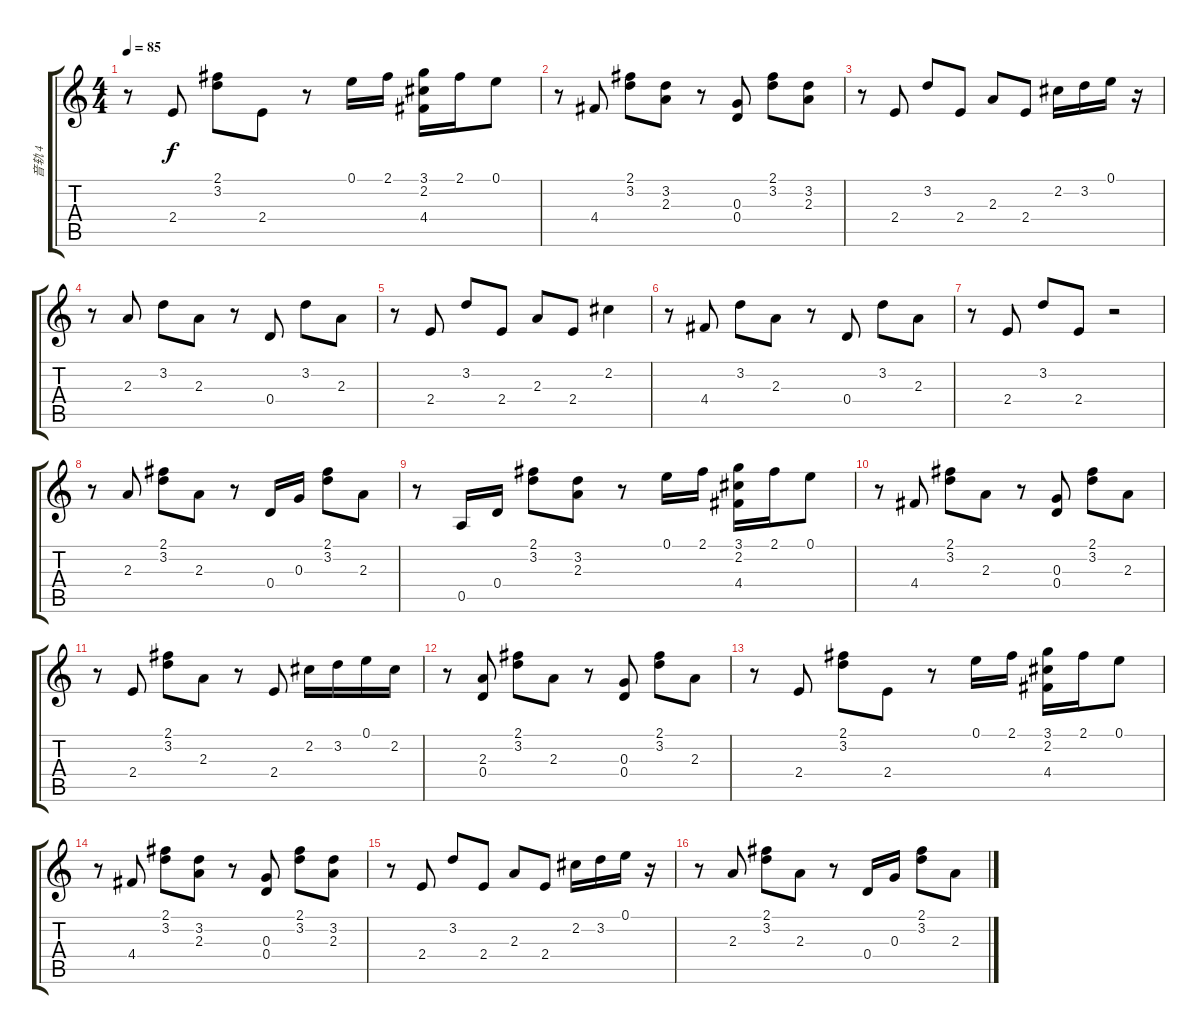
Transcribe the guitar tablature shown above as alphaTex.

\track ("音轨 4" "音轨 4") {instrument acousticguitarsteel}
\staff {score tabs}
\tuning (E4 B3 G3 D3 A2 E2) {hide}
\ts (4 4)
\tempo 85
\clef g2
\ks c
r.8{dy f} 2.4.8 (2.1 3.2).8 2.4.8 r.8 0.1.16 2.1.16 (3.1 2.2 4.4).16 2.1.16 0.1.8 |
r.8 4.4.8 (2.1 3.2).8 (3.2 2.3).8 r.8 (0.3 0.4).8 (2.1 3.2).8 (3.2 2.3).8 |
r.8 2.4.8 3.2.8 2.4.8 2.3.8 2.4.8 2.2.16 3.2.16 0.1.16 r.16 |
r.8 2.3.8 3.2.8 2.3.8 r.8 0.4.8 3.2.8 2.3.8 |
r.8 2.4.8 3.2.8 2.4.8 2.3.8 2.4.8 2.2.4 |
r.8 4.4.8 3.2.8 2.3.8 r.8 0.4.8 3.2.8 2.3.8 |
r.8 2.4.8 3.2.8 2.4.8 r.2 |
r.8 2.3.8 (2.1 3.2).8 2.3.8 r.8 0.4.16 0.3.16 (2.1 3.2).8 2.3.8 |
r.8 0.5.16 0.4.16 (2.1 3.2).8 (3.2 2.3).8 r.8 0.1.16 2.1.16 (3.1 2.2 4.4).16 2.1.16 0.1.8 |
r.8 4.4.8 (2.1 3.2).8 2.3.8 r.8 (0.3 0.4).8 (2.1 3.2).8 2.3.8 |
r.8 2.4.8 (2.1 3.2).8 2.3.8 r.8 2.4.8 2.2.16 3.2.16 0.1.16 2.2.16 |
r.8 (2.3 0.4).8 (2.1 3.2).8 2.3.8 r.8 (0.3 0.4).8 (2.1 3.2).8 2.3.8 |
r.8 2.4.8 (2.1 3.2).8 2.4.8 r.8 0.1.16 2.1.16 (3.1 2.2 4.4).16 2.1.16 0.1.8 |
r.8 4.4.8 (2.1 3.2).8 (3.2 2.3).8 r.8 (0.3 0.4).8 (2.1 3.2).8 (3.2 2.3).8 |
r.8 2.4.8 3.2.8 2.4.8 2.3.8 2.4.8 2.2.16 3.2.16 0.1.16 r.16 |
r.8 2.3.8 (2.1 3.2).8 2.3.8 r.8 0.4.16 0.3.16 (2.1 3.2).8 2.3.8
